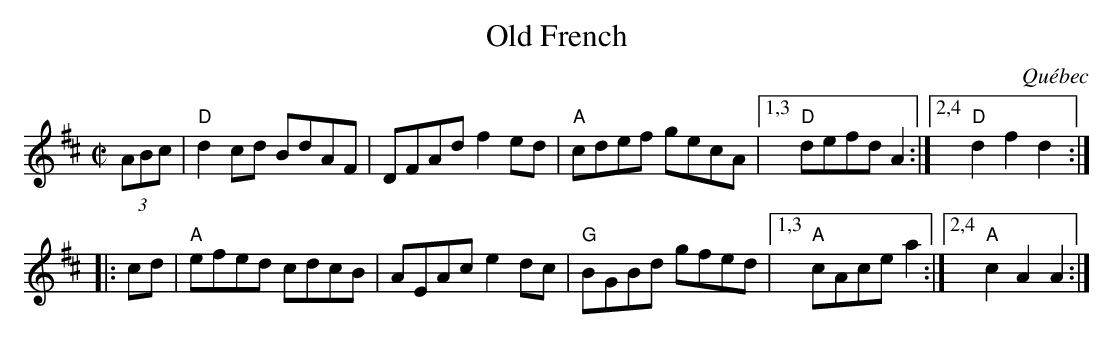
X:1
T: Old French
O: Qu\'ebec
M: C|
L: 1/8
K: D
(3ABc | "D"d2cd BdAF | DFAd f2ed | "A"cdef gecA |\
[1,3    "D"defd A2 :|2,4 "D"d2f2 d2 :|
|: cd | "A"efed cdcB | AEAc e2dc | "G"BGBd gfed |\
[1,3    "A"cAce a2 :|2,4 "A"c2A2 A2 :|
